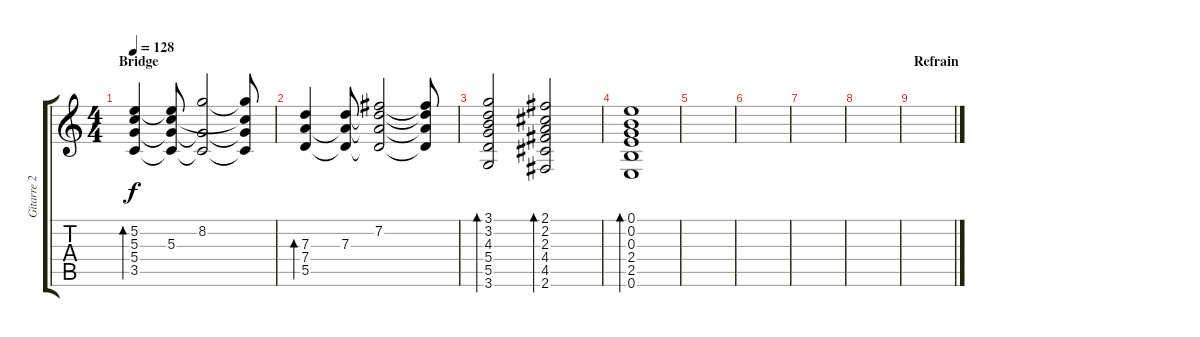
\track ("Gitarre 2" "Gitarre 2") {instrument electricguitarclean}
\staff {score tabs}
\tuning (E4 B3 G3 D3 A2 E2) {hide}
\ts (4 4)
\section ("" "Bridge")
\tempo 128
\clef g2
\ks c
(5.2 5.3 5.4 3.5).4{bd 120 dy f volume 9} (5.2{t} 5.3 5.4{t} 3.5{t}).8 (8.2 5.4{t} 3.5{t}).2 (8.2{t} 5.3{t} 5.4{t} 3.5{t}).8 |
(7.3 7.4 5.5).4{bd 240} (7.3 7.4{t} 5.5{t}).8 (7.2 7.3{t} 7.4{t} 5.5{t}).2 (7.2{t} 7.3{t} 7.4{t} 5.5{t}).8 |
(3.1 3.2 4.3 5.4 5.5 3.6).2{bd 120} (2.1 2.2 2.3 4.4 4.5 2.6).2{bd 120} |
(0.1 0.2 0.3 2.4 2.5 0.6).1{bd 120} |
|
|
|
|
\section ("" "Refrain")
